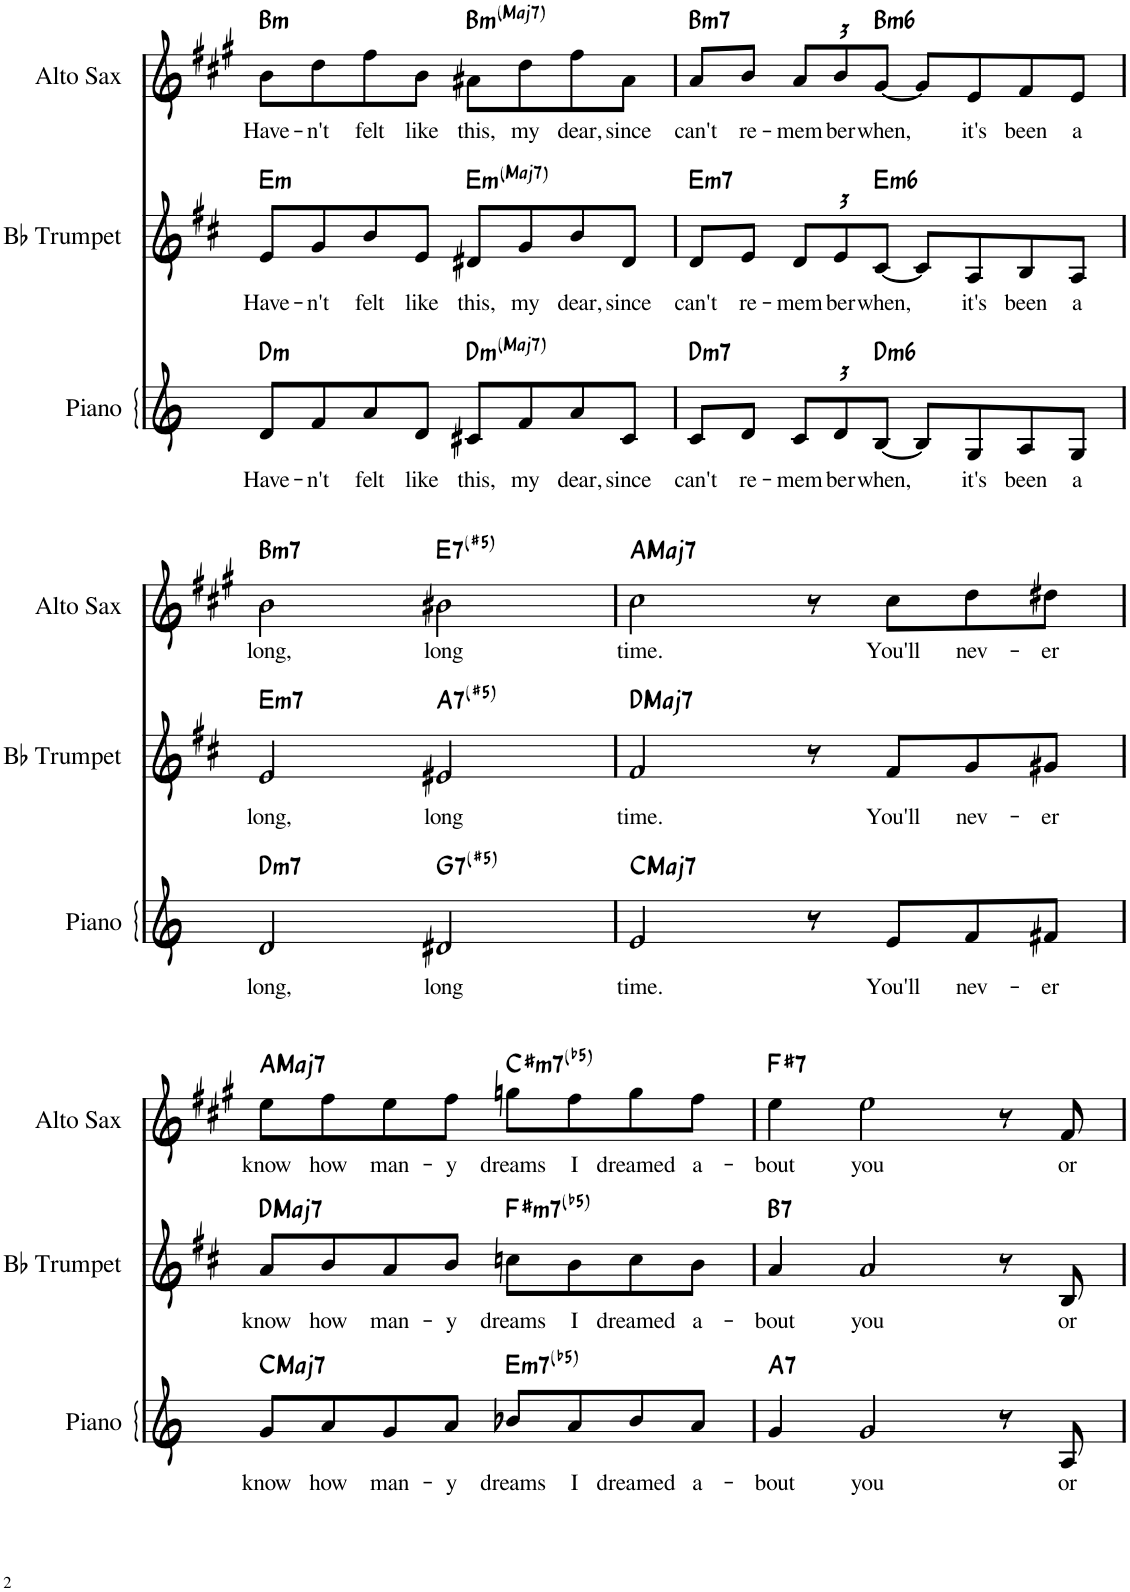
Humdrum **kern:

**kern	**text	**harte	**kern	**text	**harte	**kern	**text	**harte
*part3	*part3	*part3	*part2	*part2	*part2	*part1	*part1	*part1
*staff3	*staff3	*	*staff2	*staff2	*	*staff1	*staff1	*
*I"Piano	*	*	*I"Bb Trumpet	*	*	*I"Alto Sax	*	*
*I'Pno.	*	*	*I'Bb Tpt.	*	*	*I'Sax	*	*
!!LO:PB:g=z
*clefG2	*	*	*clefG2	*	*	*clefG2	*	*
*	*	*	*Trd1c2	*	*	*Trd5c9	*	*
*k[]	*	*	*k[f#c#]	*	*	*k[f#c#g#]	*	*
*M4/4	*	*	*M4/4	*	*	*M4/4	*	*
=1	=1	=1	=1	=1	=1	=1	=1	=1
!	!LO:LY:b	!LO:H:kt=m	!	!LO:LY:b	!LO:H:kt=m	!	!LO:LY:b	!LO:H:kt=m
8d/L	Have-	D:min	8e/L	Have-	E:min	8b\L	Have-	B:min
!	!LO:LY:b	!	!	!LO:LY:b	!	!	!LO:LY:b	!
8f/	-n't	.	8g/	-n't	.	8dd\	-n't	.
!	!LO:LY:b	!	!	!LO:LY:b	!	!	!LO:LY:b	!
8a/	felt	.	8b/	felt	.	8ff#\	felt	.
!	!LO:LY:b	!	!	!LO:LY:b	!	!	!LO:LY:b	!
8d/J	like	.	8e/J	like	.	8b\J	like	.
!	!LO:LY:b	!LO:H:kt=mMaj7	!	!LO:LY:b	!LO:H:kt=mMaj7	!	!LO:LY:b	!LO:H:kt=mMaj7
8c#X/L	this,	D:minmaj7	8d#X/L	this,	E:minmaj7	8a#X\L	this,	B:minmaj7
!	!LO:LY:b	!	!	!LO:LY:b	!	!	!LO:LY:b	!
8f/	my	.	8g/	my	.	8dd\	my	.
!	!LO:LY:b	!	!	!LO:LY:b	!	!	!LO:LY:b	!
8a/	dear,	.	8b/	dear,	.	8ff#\	dear,	.
!	!LO:LY:b	!	!	!LO:LY:b	!	!	!LO:LY:b	!
8c#/J	since	.	8d#/J	since	.	8a#\J	since	.
=2	=2	=2	=2	=2	=2	=2	=2	=2
!	!LO:LY:b	!LO:H:kt=m7	!	!LO:LY:b	!LO:H:kt=m7	!	!LO:LY:b	!LO:H:kt=m7
8c/L	can't	D:min7	8d/L	can't	E:min7	8a/L	can't	B:min7
!	!LO:LY:b	!	!	!LO:LY:b	!	!	!LO:LY:b	!
8d/J	re-	.	8e/J	re-	.	8b/J	re-	.
*Xbrackettup	*	*	*	*	*	*	*	*
!	!LO:LY:b	!	!	!	!	!	!	!
*	*	*	*Xbrackettup	*	*	*	*	*
!	!	!	!	!LO:LY:b	!	!	!	!
*	*	*	*	*	*	*Xbrackettup	*	*
!	!	!	!	!	!	!	!LO:LY:b	!
12c/L	-mem-	.	12d/L	-mem-	.	12a/L	-mem-	.
!	!LO:LY:b	!	!	!LO:LY:b	!	!	!LO:LY:b	!
12d/	-ber	.	12e/	-ber	.	12b/	-ber	.
!	!LO:LY:b	!LO:H:kt=m6	!	!LO:LY:b	!LO:H:kt=m6	!	!LO:LY:b	!LO:H:kt=m6
[12B/J	when,	D:min6	[12c#/J	when,	E:min6	[12g#/J	when,	B:min6
8B/L]	.	.	8c#/L]	.	.	8g#/L]	.	.
!	!LO:LY:b	!	!	!LO:LY:b	!	!	!LO:LY:b	!
8G/	it's	.	8A/	it's	.	8e/	it's	.
!	!LO:LY:b	!	!	!LO:LY:b	!	!	!LO:LY:b	!
8A/	been	.	8B/	been	.	8f#/	been	.
!	!LO:LY:b	!	!	!LO:LY:b	!	!	!LO:LY:b	!
8G/J	a	.	8A/J	a	.	8e/J	a	.
!!LO:LB:g=z
=1	=1	=1	=1	=1	=1	=1	=1	=1
!	!LO:LY:b	!LO:H:kt=m7	!	!LO:LY:b	!LO:H:kt=m7	!	!LO:LY:b	!LO:H:kt=m7
2d/	long,	D:min7	2e/	long,	E:min7	2b\	long,	B:min7
!	!LO:LY:b	!LO:H:kt=7	!	!LO:LY:b	!LO:H:kt=7	!	!LO:LY:b	!LO:H:kt=7
2d#X/	long	G:(3,#5,b7)	2e#X/	long	A:(3,#5,b7)	2b#X\	long	E:(3,#5,b7)
=2	=2	=2	=2	=2	=2	=2	=2	=2
!	!LO:LY:b	!LO:H:kt=Maj7	!	!LO:LY:b	!LO:H:kt=Maj7	!	!LO:LY:b	!LO:H:kt=Maj7
2e/	time.	C:maj7	2f#/	time.	D:maj7	2cc#\	time.	A:maj7
8r	.	.	8r	.	.	8r	.	.
!	!LO:LY:b	!	!	!LO:LY:b	!	!	!LO:LY:b	!
8e/L	You'll	.	8f#/L	You'll	.	8cc#\L	You'll	.
!	!LO:LY:b	!	!	!LO:LY:b	!	!	!LO:LY:b	!
8f/	nev-	.	8g/	nev-	.	8dd\	nev-	.
!	!LO:LY:b	!	!	!LO:LY:b	!	!	!LO:LY:b	!
8f#X/J	-er	.	8g#X/J	-er	.	8dd#X\J	-er	.
!!LO:LB:g=z
=1	=1	=1	=1	=1	=1	=1	=1	=1
!	!LO:LY:b	!LO:H:kt=Maj7	!	!LO:LY:b	!LO:H:kt=Maj7	!	!LO:LY:b	!LO:H:kt=Maj7
8g/L	know	C:maj7	8a/L	know	D:maj7	8ee\L	know	A:maj7
!	!LO:LY:b	!	!	!LO:LY:b	!	!	!LO:LY:b	!
8a/	how	.	8b/	how	.	8ff#\	how	.
!	!LO:LY:b	!	!	!LO:LY:b	!	!	!LO:LY:b	!
8g/	man-	.	8a/	man-	.	8ee\	man-	.
!	!LO:LY:b	!	!	!LO:LY:b	!	!	!LO:LY:b	!
8a/J	-y	.	8b/J	-y	.	8ff#\J	-y	.
!	!LO:LY:b	!LO:H:kt=m7(b5)	!	!LO:LY:b	!LO:H:kt=m7(b5)	!	!LO:LY:b	!LO:H:kt=m7(b5)
8b-X/L	dreams	E:hdim7	8ccn\L	dreams	F#:hdim7	8ggn\L	dreams	C#:hdim7
!	!LO:LY:b	!	!	!LO:LY:b	!	!	!LO:LY:b	!
8a/	I	.	8b\	I	.	8ff#\	I	.
!	!LO:LY:b	!	!	!LO:LY:b	!	!	!LO:LY:b	!
8b-/	dreamed	.	8cc\	dreamed	.	8gg\	dreamed	.
!	!LO:LY:b	!	!	!LO:LY:b	!	!	!LO:LY:b	!
8a/J	a-	.	8b\J	a-	.	8ff#\J	a-	.
=2	=2	=2	=2	=2	=2	=2	=2	=2
!	!LO:LY:b	!LO:H:kt=7	!	!LO:LY:b	!LO:H:kt=7	!	!LO:LY:b	!LO:H:kt=7
4g/	-bout	A:7	4a/	-bout	B:7	4ee\	-bout	F#:7
!	!LO:LY:b	!	!	!LO:LY:b	!	!	!LO:LY:b	!
2g/	you	.	2a/	you	.	2ee\	you	.
8r	.	.	8r	.	.	8r	.	.
!	!LO:LY:b	!	!	!LO:LY:b	!	!	!LO:LY:b	!
8A/	or	.	8B/	or	.	8f#/	or	.
=	=	=	=	=	=	=	=	=
*-	*-	*-	*-	*-	*-	*-	*-	*-
